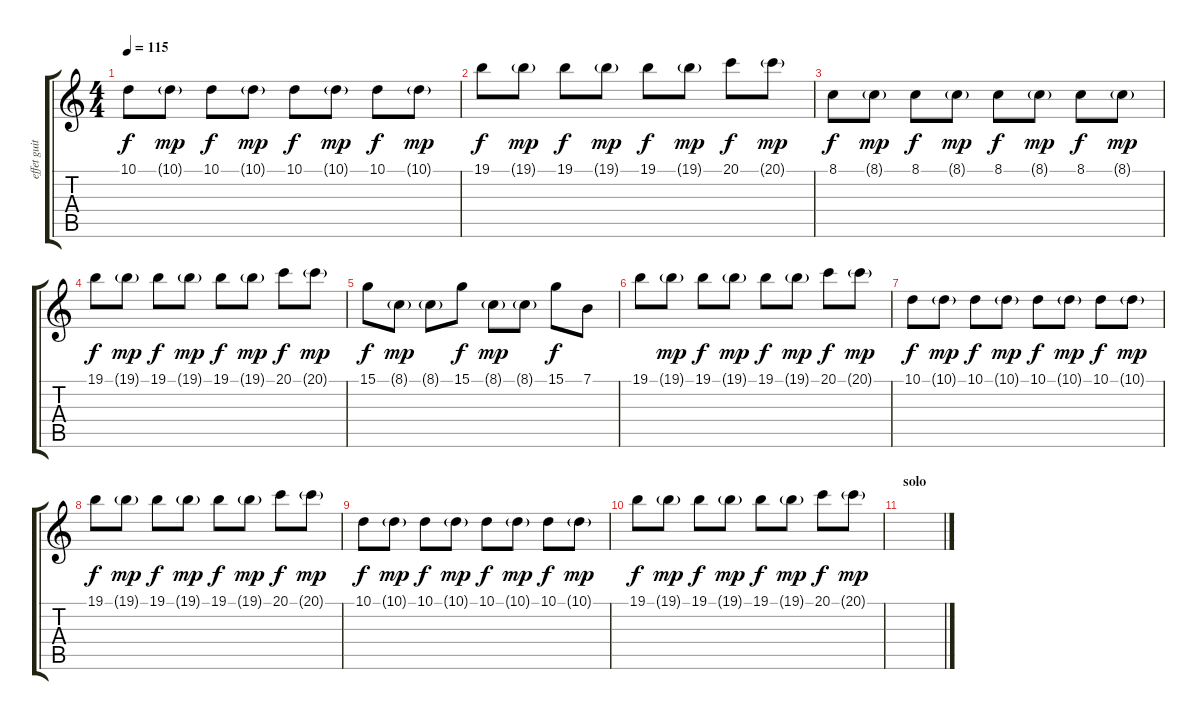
\track ("effet guitare" "effet guit") {instrument pad4choir}
\staff {score tabs}
\tuning (E4 B3 G3 D3 A2 E2) {hide}
\ts (4 4)
\tempo 115
\clef g2
\ks c
10.1.8{dy f} 10.1{g}.8{dy mp} 10.1.8{dy f} 10.1{g}.8{dy mp} 10.1.8{dy f} 10.1{g}.8{dy mp} 10.1.8{dy f} 10.1{g}.8{dy mp} |
19.1.8{dy f} 19.1{g}.8{dy mp} 19.1.8{dy f} 19.1{g}.8{dy mp} 19.1.8{dy f} 19.1{g}.8{dy mp} 20.1.8{dy f} 20.1{g}.8{dy mp} |
8.1.8{dy f} 8.1{g}.8{dy mp} 8.1.8{dy f} 8.1{g}.8{dy mp} 8.1.8{dy f} 8.1{g}.8{dy mp} 8.1.8{dy f} 8.1{g}.8{dy mp} |
19.1.8{dy f} 19.1{g}.8{dy mp} 19.1.8{dy f} 19.1{g}.8{dy mp} 19.1.8{dy f} 19.1{g}.8{dy mp} 20.1.8{dy f} 20.1{g}.8{dy mp} |
15.1.8{dy f} 8.1{g}.8{dy mp} 8.1{g}.8 15.1.8{dy f} 8.1{g}.8{dy mp} 8.1{g}.8 15.1.8{dy f} 7.1.8 |
19.1.8 19.1{g}.8{dy mp} 19.1.8{dy f} 19.1{g}.8{dy mp} 19.1.8{dy f} 19.1{g}.8{dy mp} 20.1.8{dy f} 20.1{g}.8{dy mp} |
10.1.8{dy f} 10.1{g}.8{dy mp} 10.1.8{dy f} 10.1{g}.8{dy mp} 10.1.8{dy f} 10.1{g}.8{dy mp} 10.1.8{dy f} 10.1{g}.8{dy mp} |
19.1.8{dy f} 19.1{g}.8{dy mp} 19.1.8{dy f} 19.1{g}.8{dy mp} 19.1.8{dy f} 19.1{g}.8{dy mp} 20.1.8{dy f} 20.1{g}.8{dy mp} |
10.1.8{dy f} 10.1{g}.8{dy mp} 10.1.8{dy f} 10.1{g}.8{dy mp} 10.1.8{dy f} 10.1{g}.8{dy mp} 10.1.8{dy f} 10.1{g}.8{dy mp} |
19.1.8{dy f} 19.1{g}.8{dy mp} 19.1.8{dy f} 19.1{g}.8{dy mp} 19.1.8{dy f} 19.1{g}.8{dy mp} 20.1.8{dy f} 20.1{g}.8{dy mp} |
\section ("" "solo")
